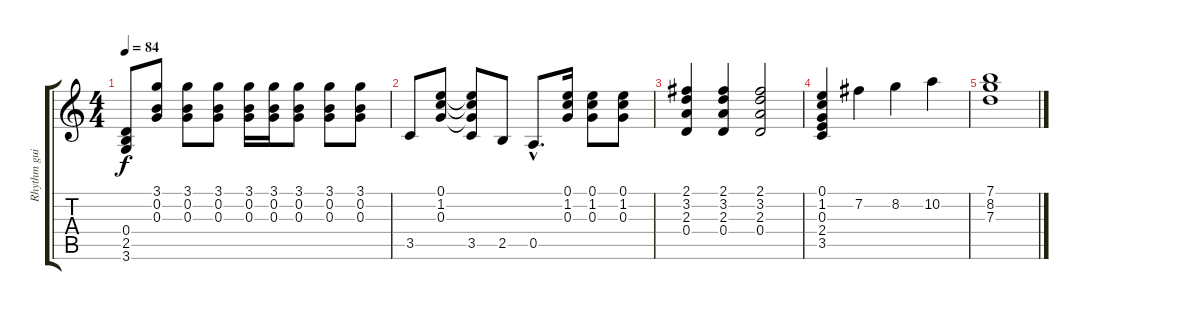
\track ("Rhythm guitar" "Rhythm gui") {instrument acousticguitarnylon}
\staff {score tabs}
\tuning (E4 B3 G3 D3 A2 E2) {hide}
\ts (4 4)
\tempo 84
\clef g2
\ks c
(0.4 2.5 3.6).8{dy f} (3.1 0.2 0.3).8 (3.1 0.2 0.3).8 (3.1 0.2 0.3).8 (3.1 0.2 0.3).16 (3.1 0.2 0.3).16 (3.1 0.2 0.3).8 (3.1 0.2 0.3).8 (3.1 0.2 0.3).8 |
3.5.8 (0.1 1.2 0.3).8 (0.1{t} 1.2{t} 0.3{t} 3.5).8 2.5.8 0.5{hac}.8{d} (0.1 1.2 0.3).16 (0.1 1.2 0.3).8 (0.1 1.2 0.3).8 |
(2.1 3.2 2.3 0.4).4 (2.1 3.2 2.3 0.4).4 (2.1 3.2 2.3 0.4).2 |
(0.1 1.2 0.3 2.4 3.5).4 7.2.4 8.2.4 10.2.4 |
(7.1 8.2 7.3).1
